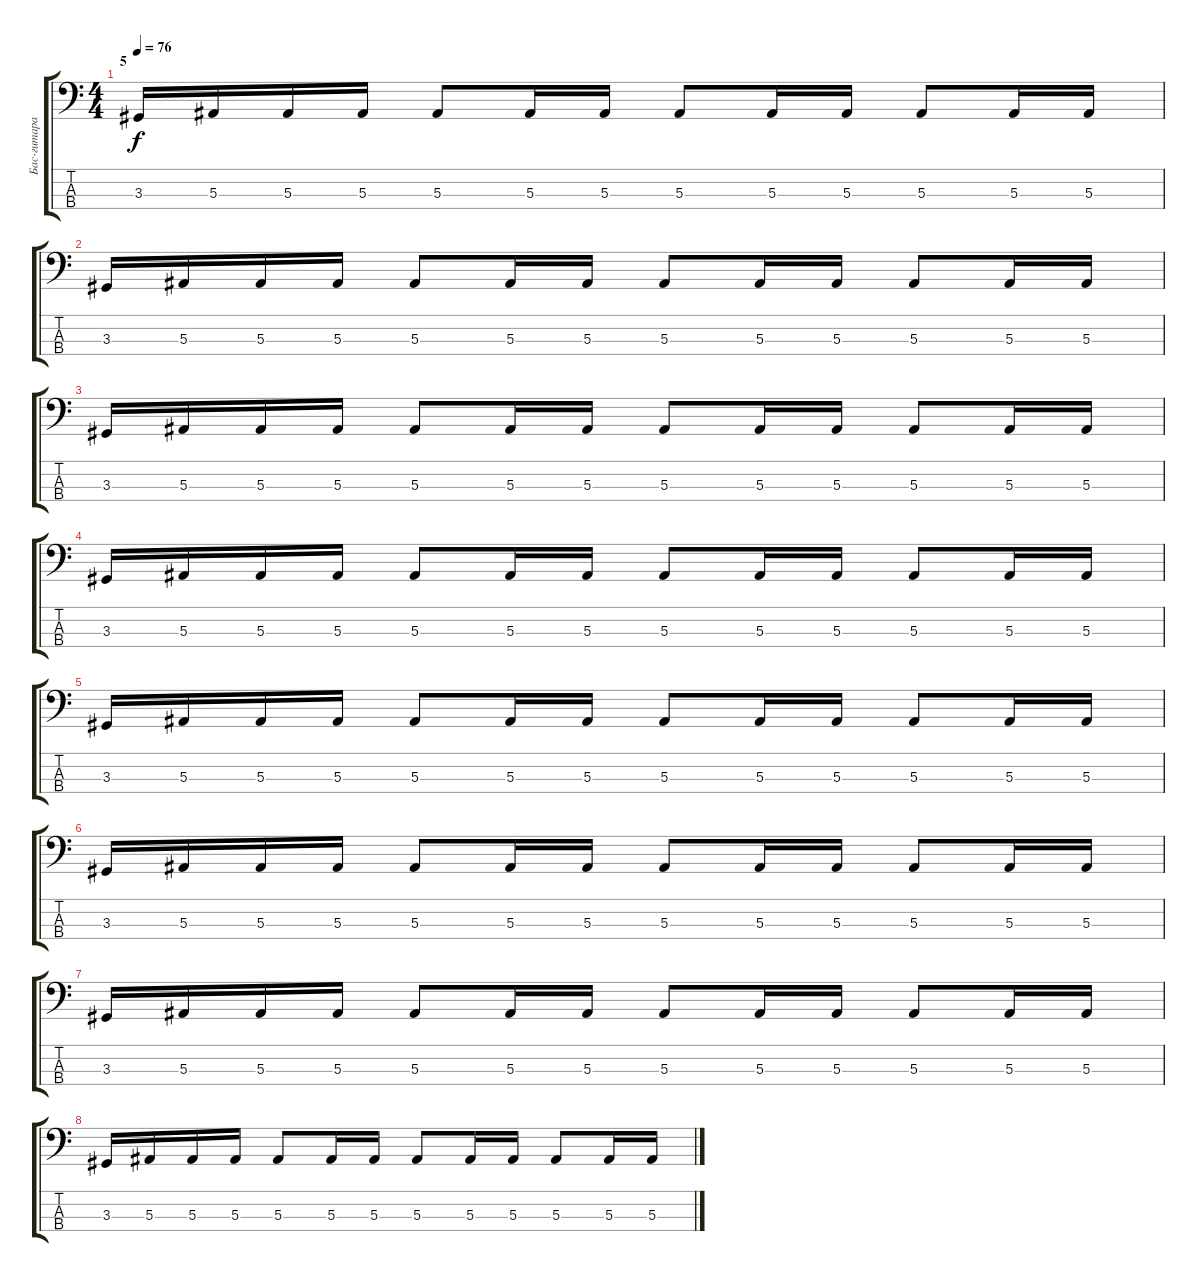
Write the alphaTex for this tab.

\track ("Бас-гитара" "Бас-гитара") {instrument electricbasspick}
\staff {score tabs}
\tuning (Eb2 Bb1 F1 Bb0) {hide}
\ts (4 4)
\section ("" "5")
\tempo 76
\clef f4
\ks c
3.3.16{dy f} 5.3.16 5.3.16 5.3.16 5.3.8 5.3.16 5.3.16 5.3.8 5.3.16 5.3.16 5.3.8 5.3.16 5.3.16 |
3.3.16 5.3.16 5.3.16 5.3.16 5.3.8 5.3.16 5.3.16 5.3.8 5.3.16 5.3.16 5.3.8 5.3.16 5.3.16 |
3.3.16 5.3.16 5.3.16 5.3.16 5.3.8 5.3.16 5.3.16 5.3.8 5.3.16 5.3.16 5.3.8 5.3.16 5.3.16 |
3.3.16 5.3.16 5.3.16 5.3.16 5.3.8 5.3.16 5.3.16 5.3.8 5.3.16 5.3.16 5.3.8 5.3.16 5.3.16 |
3.3.16 5.3.16 5.3.16 5.3.16 5.3.8 5.3.16 5.3.16 5.3.8 5.3.16 5.3.16 5.3.8 5.3.16 5.3.16 |
3.3.16 5.3.16 5.3.16 5.3.16 5.3.8 5.3.16 5.3.16 5.3.8 5.3.16 5.3.16 5.3.8 5.3.16 5.3.16 |
3.3.16 5.3.16 5.3.16 5.3.16 5.3.8 5.3.16 5.3.16 5.3.8 5.3.16 5.3.16 5.3.8 5.3.16 5.3.16 |
3.3.16 5.3.16 5.3.16 5.3.16 5.3.8 5.3.16 5.3.16 5.3.8 5.3.16 5.3.16 5.3.8 5.3.16 5.3.16
